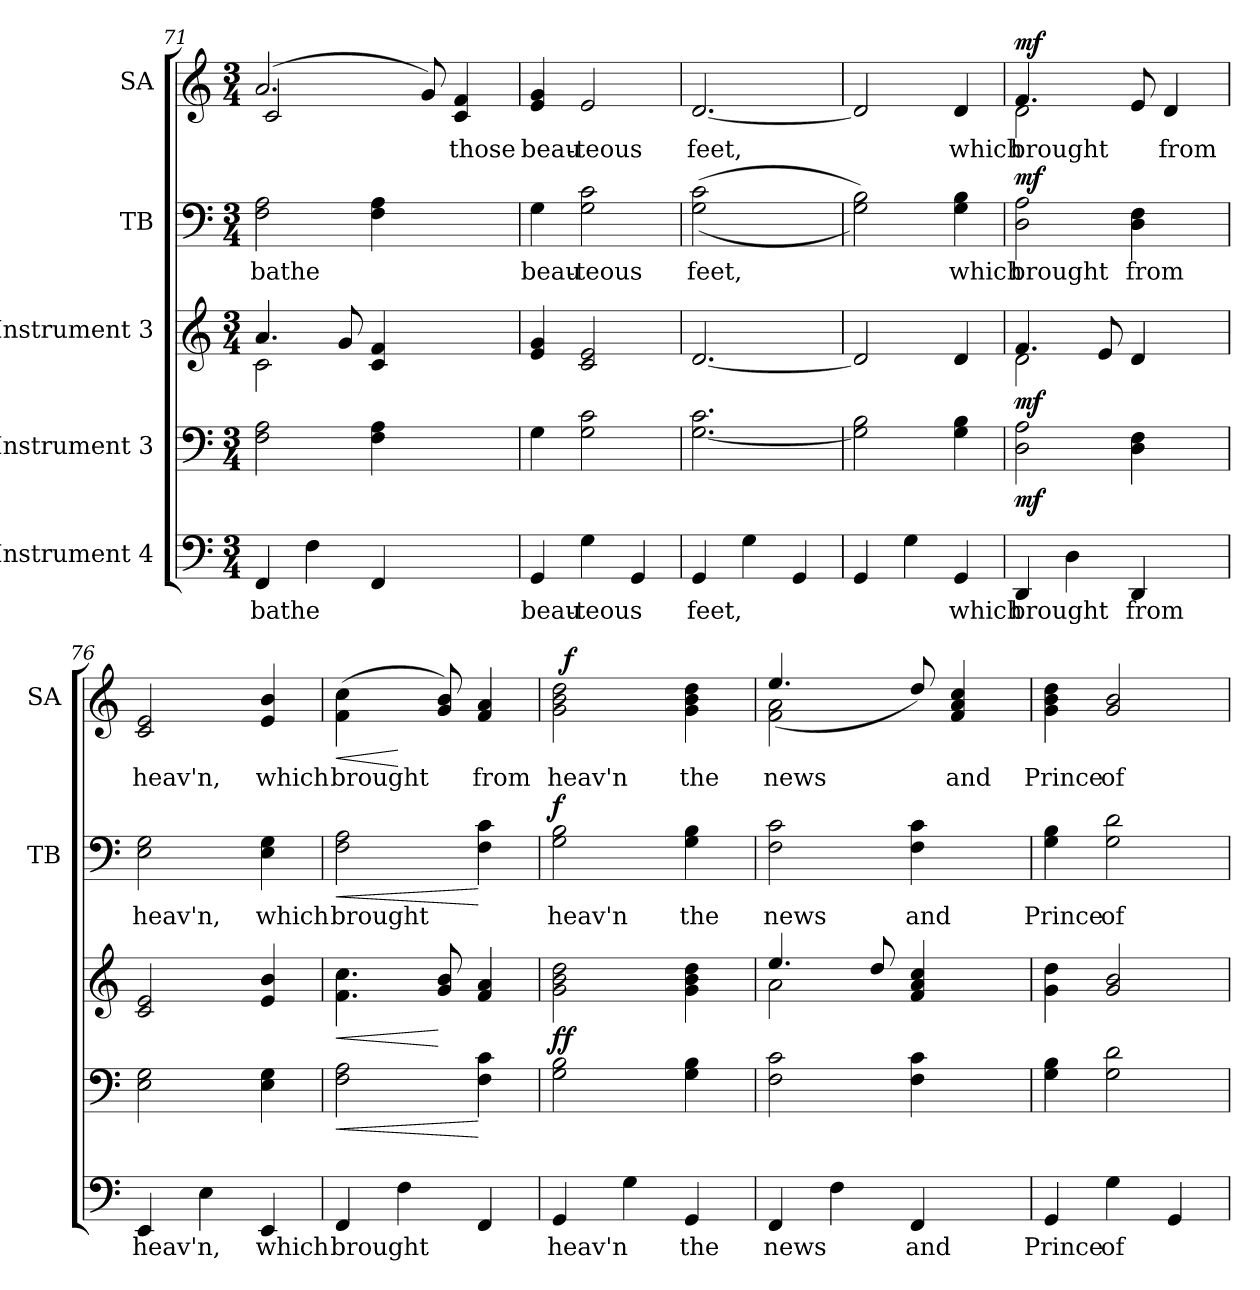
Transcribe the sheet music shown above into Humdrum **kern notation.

**kern	**text	**kern	**dynam	**kern	**dynam	**kern	**text	**dynam	**kern	**text	**dynam
*part5	*part5	*part4	*part4	*part3	*part3	*part2	*part2	*part2	*part1	*part1	*part1
*staff5	*staff5	*staff4	*staff4	*staff3	*staff3	*staff2	*staff2	*staff2	*staff1	*staff1	*staff1
*I"Instrument 4	*	*I"Instrument 3	*	*I"Instrument 3	*	*I"TB	*	*	*I"SA	*	*
*	*	*	*	*	*	*I'TB	*	*	*I'SA	*	*
!!LO:LB:g=z
*clefF4	*	*clefF4	*	*clefG2	*	*clefF4	*	*	*clefG2	*	*
*k[]	*	*k[]	*	*k[]	*	*k[]	*	*	*k[]	*	*
*C:	*	*C:	*	*C:	*	*C:	*	*	*C:	*	*
*M3/4	*	*M3/4	*	*M3/4	*	*M3/4	*	*	*M3/4	*	*
=71	=71	=71	=71	=71	=71	=71	=71	=71	=71	=71	=71
!	!LO:LY:a:cj	!	!	!	!	!	!LO:LY:a:cj	!	!	!	!
*	*	*	*	*^	*	*	*	*	*^	*	*
4FF/	bathe	2A\ 2F\	.	4.a/	2c\	.	2F\ 2A\	bathe	.	(>2.a/	2c/	.	.
!	!LO:LY:a:cj	!	!	!	!	!	!	!	!	!	!	!	!
4F\	.	.	.	.	.	.	.	.	.	.	.	.	.
.	.	.	.	8g/	.	.	.	.	.	.	.	.	.
!	!LO:LY:a:cj	!	!	!	!	!	!	!LO:LY:a:cj	!	!	!	!	!
4FF/	.	4F\ 4A\	.	4c/ 4f/	4.ryy	.	4A\ 4F\	.	.	.	2ryy	.	.
!	!	!	!	!	!	!	!	!	!	!	!	!LO:LY:b:cj	!
4.ryy	.	4.ryy	.	4.ryy	.	.	4.ryy	.	.	8g/)	.	.	.
!	!	!	!	!	!	!	!	!	!	!	!	!LO:LY:b:cj	!
.	.	.	.	.	4ryy	.	.	.	.	4c/ 4f/	.	those	.
.	.	.	.	.	.	.	.	.	.	.	8ryy	.	.
*	*	*	*	*v	*v	*	*	*	*	*	*	*	*
=72	=72	=72	=72	=72	=72	=72	=72	=72	=72	=72	=72	=72
!	!LO:LY:a:cj	!	!	!	!	!	!LO:LY:a:cj	!	!	!	!LO:LY:b:cj	!
*	*	*	*	*	*	*	*	*	*v	*v	*	*
4GG/	beau-	4G\	.	4e/ 4g/	.	4G\	beau-	.	4g/ 4e/	beau-	.
!	!LO:LY:a:cj	!	!	!	!	!	!LO:LY:a:cj	!	!	!LO:LY:b:cj	!
4G\	-teous	2c\ 2G\	.	2c/ 2e/	.	2c\ 2G\	-teous	.	2e/	-teous	.
!	!LO:LY:a:cj	!	!	!	!	!	!	!	!	!	!
4GG/	.	.	.	.	.	.	.	.	.	.	.
=73	=73	=73	=73	=73	=73	=73	=73	=73	=73	=73	=73
!	!LO:LY:a:cj	!	!	!	!	!	!LO:LY:a:cj	!	!	!LO:LY:b:cj	!
4GG/	feet,	2.c\ [<2.G\	.	[<2.d/	.	(>(<2c\ 2G\	feet,	.	[<2.d/	feet,	.
!	!LO:LY:a:cj	!	!	!	!	!	!	!	!	!	!
4G\	.	.	.	.	.	.	.	.	.	.	.
!	!LO:LY:a:cj	!	!	!	!	!	!	!	!	!	!
4GG/	.	.	.	.	.	4ryy	.	.	.	.	.
=74	=74	=74	=74	=74	=74	=74	=74	=74	=74	=74	=74
!	!LO:LY:a:cj	!	!	!	!	!	!LO:LY:a:cj	!	!	!LO:LY:b:cj	!
4GG/	.	2G\] 2B\	.	2d/]	.	2B\ 2G\))	.	.	2d/]	.	.
!	!LO:LY:a:cj	!	!	!	!	!	!	!	!	!	!
4G\	.	.	.	.	.	.	.	.	.	.	.
!	!LO:LY:a:cj	!	!	!	!	!	!LO:LY:a:cj	!	!	!LO:LY:b:cj	!
4GG/	which	4B\ 4G\	.	4d/	.	4B\ 4G\	which	.	4d/	which	.
!!LO:PB:g=z
=75	=75	=75	=75	=75	=75	=75	=75	=75	=75	=75	=75
!	!LO:LY:a:cj	!	!LO:DY:b	!	!LO:DY:b	!	!LO:LY:a:cj	!LO:DY:a	!	!LO:LY:b:cj	!LO:DY:a
*	*	*	*	*^	*	*	*	*	*^	*	*
4DD/	brought	2D\ 2A\	mf	4.f/	2d\	mf	2A\ 2D\	brought	mf	2d\	4.f/	brought	mf
!	!LO:LY:a:cj	!	!	!	!	!	!	!	!	!	!	!	!
4D\	.	.	.	.	.	.	.	.	.	.	.	.	.
.	.	.	.	8e/	.	.	.	.	.	.	2ryy	.	.
!	!LO:LY:a:cj	!	!	!	!	!	!	!LO:LY:a:cj	!	!	!	!LO:LY:b:cj	!
4DD/	from	4D\ 4F\	.	4d/	8ryy	.	4D\ 4F\	from	.	8e/	.	.	.
!	!	!	!	!	!	!	!	!	!	!	!	!LO:LY:b:cj	!
.	.	.	.	.	4ryy	.	.	.	.	4d/	.	from	.
8ryy	.	8ryy	.	8ryy	.	.	8ryy	.	.	.	.	.	.
*	*	*	*	*v	*v	*	*	*	*	*v	*v	*	*
=76	=76	=76	=76	=76	=76	=76	=76	=76	=76	=76	=76
!	!LO:LY:a:cj	!	!	!	!	!	!LO:LY:a:cj	!	!	!LO:LY:b:cj	!
4EE/	heav'n,	2E\ 2G\	.	2c/ 2e/	.	2G\ 2E\	heav'n,	.	2e/ 2c/	heav'n,	.
!	!LO:LY:a:cj	!	!	!	!	!	!	!	!	!	!
4E\	.	.	.	.	.	.	.	.	.	.	.
!	!LO:LY:a:cj	!	!	!	!	!	!LO:LY:a:cj	!	!	!LO:LY:b:cj	!
4EE/	which	4E\ 4G\	.	4b/ 4e/	.	4E\ 4G\	which	.	4e/ 4b/	which	.
=77	=77	=77	=77	=77	=77	=77	=77	=77	=77	=77	=77
!	!LO:LY:a:cj	!	!LO:HP:b	!	!LO:HP:b	!	!LO:LY:a:cj	!LO:HP:b	!	!LO:LY:b:cj	!LO:HP:b
4FF/	brought	2A\ 2F\	<	4.cc\ 4.f\	<	2A\ 2F\	brought	<	(>4cc\ 4f\	brought	<
!	!LO:LY:a:cj	!	!	!	!	!	!	!	!	!	!
4F\	.	.	.	.	.	.	.	.	8ryy	.	[
!	!	!	!	!	!	!	!	!	!	!LO:LY:b:cj	!
.	.	.	.	8b/ 8g/	[	.	.	.	8b/ 8g/)	.	.
!	!LO:LY:a:cj	!	!	!	!	!	!LO:LY:a:cj	!	!	!LO:LY:b:cj	!
4FF/	.	4F\ 4c\	[	4a/ 4f/	.	4c\ 4F\	.	[	4f/ 4a/	from	.
=78	=78	=78	=78	=78	=78	=78	=78	=78	=78	=78	=78
!	!LO:LY:a:cj	!	!LO:DY:b	!	!	!	!LO:LY:a:cj	!	!	!LO:LY:b:cj	!
!	!	!	!LO:DY:n=1:a	!	!	!	!	!LO:DY:a	!	!	!
*	*	*	*	*	*	*	*	*	*^	*	*
4GG/	heav'n	2G\ 2B\	f f	2dd\ 2g\ 2b\	.	2G\ 2B\	heav'n	f	2dd\ 2b\ 2g\	64ryy	heav'n	.
!	!	!	!	!	!	!	!	!	!	!	!	!LO:DY:a
.	.	.	.	.	.	.	.	.	.	2ryy	.	f
!	!LO:LY:a:cj	!	!	!	!	!	!	!	!	!	!	!
4G\	.	.	.	.	.	.	.	.	.	.	.	.
!	!LO:LY:a:cj	!	!	!	!	!	!LO:LY:a:cj	!	!	!	!LO:LY:b:cj	!
4GG/	the	4B\ 4G\	.	4dd\ 4b\ 4g\	.	4B\ 4G\	the	.	4dd\ 4b\ 4g\	.	the	.
.	.	.	.	.	.	.	.	.	.	8...ryy	.	.
!!LO:LB:g=z	!!
=79	=79	=79	=79	=79	=79	=79	=79	=79	=79	=79	=79	=79
!	!LO:LY:a:cj	!	!	!	!	!	!LO:LY:a:cj	!	!	!	!LO:LY:b:cj	!
*	*	*	*	*^	*	*	*	*	*	*	*	*
4FF/	news	2F\ 2c\	.	4.ee/	2a\	.	2c\ 2F\	news	.	2a\ 2f\	(>4.ee/	news	.
!	!LO:LY:a:cj	!	!	!	!	!	!	!	!	!	!	!	!
4F\	.	.	.	.	.	.	.	.	.	.	.	.	.
.	.	.	.	8dd/	.	.	.	.	.	.	2ryy	.	.
!	!LO:LY:a:cj	!	!	!	!	!	!	!LO:LY:a:cj	!	!	!	!LO:LY:b:cj	!
4FF/	and	4c\ 4F\	.	4cc/ 4a/ 4f/	8ryy	.	4c\ 4F\	and	.	8dd/)	.	.	.
!	!	!	!	!	!	!	!	!	!	!	!	!LO:LY:b:cj	!
.	.	.	.	.	4ryy	.	.	.	.	4cc/ 4f/ 4a/	.	and	.
8ryy	.	8ryy	.	8ryy	.	.	8ryy	.	.	.	.	.	.
*	*	*	*	*v	*v	*	*	*	*	*v	*v	*	*
=80	=80	=80	=80	=80	=80	=80	=80	=80	=80	=80	=80
!	!LO:LY:a:cj	!	!	!	!	!	!LO:LY:a:cj	!	!	!LO:LY:b:cj	!
4GG/	Prince	4G\ 4B\	.	4g\ 4dd\	.	4G\ 4B\	Prince	.	4dd\ 4b\ 4g\	Prince	.
!	!LO:LY:a:cj	!	!	!	!	!	!LO:LY:a:cj	!	!	!LO:LY:b:cj	!
4G\	of	2d\ 2G\	.	2g/ 2b/	.	2d\ 2G\	of	.	2b/ 2g/	of	.
!	!LO:LY:a:cj	!	!	!	!	!	!	!	!	!	!
4GG/	.	.	.	.	.	.	.	.	.	.	.
=	=	=	=	=	=	=	=	=	=	=	=
*-	*-	*-	*-	*-	*-	*-	*-	*-	*-	*-	*-
